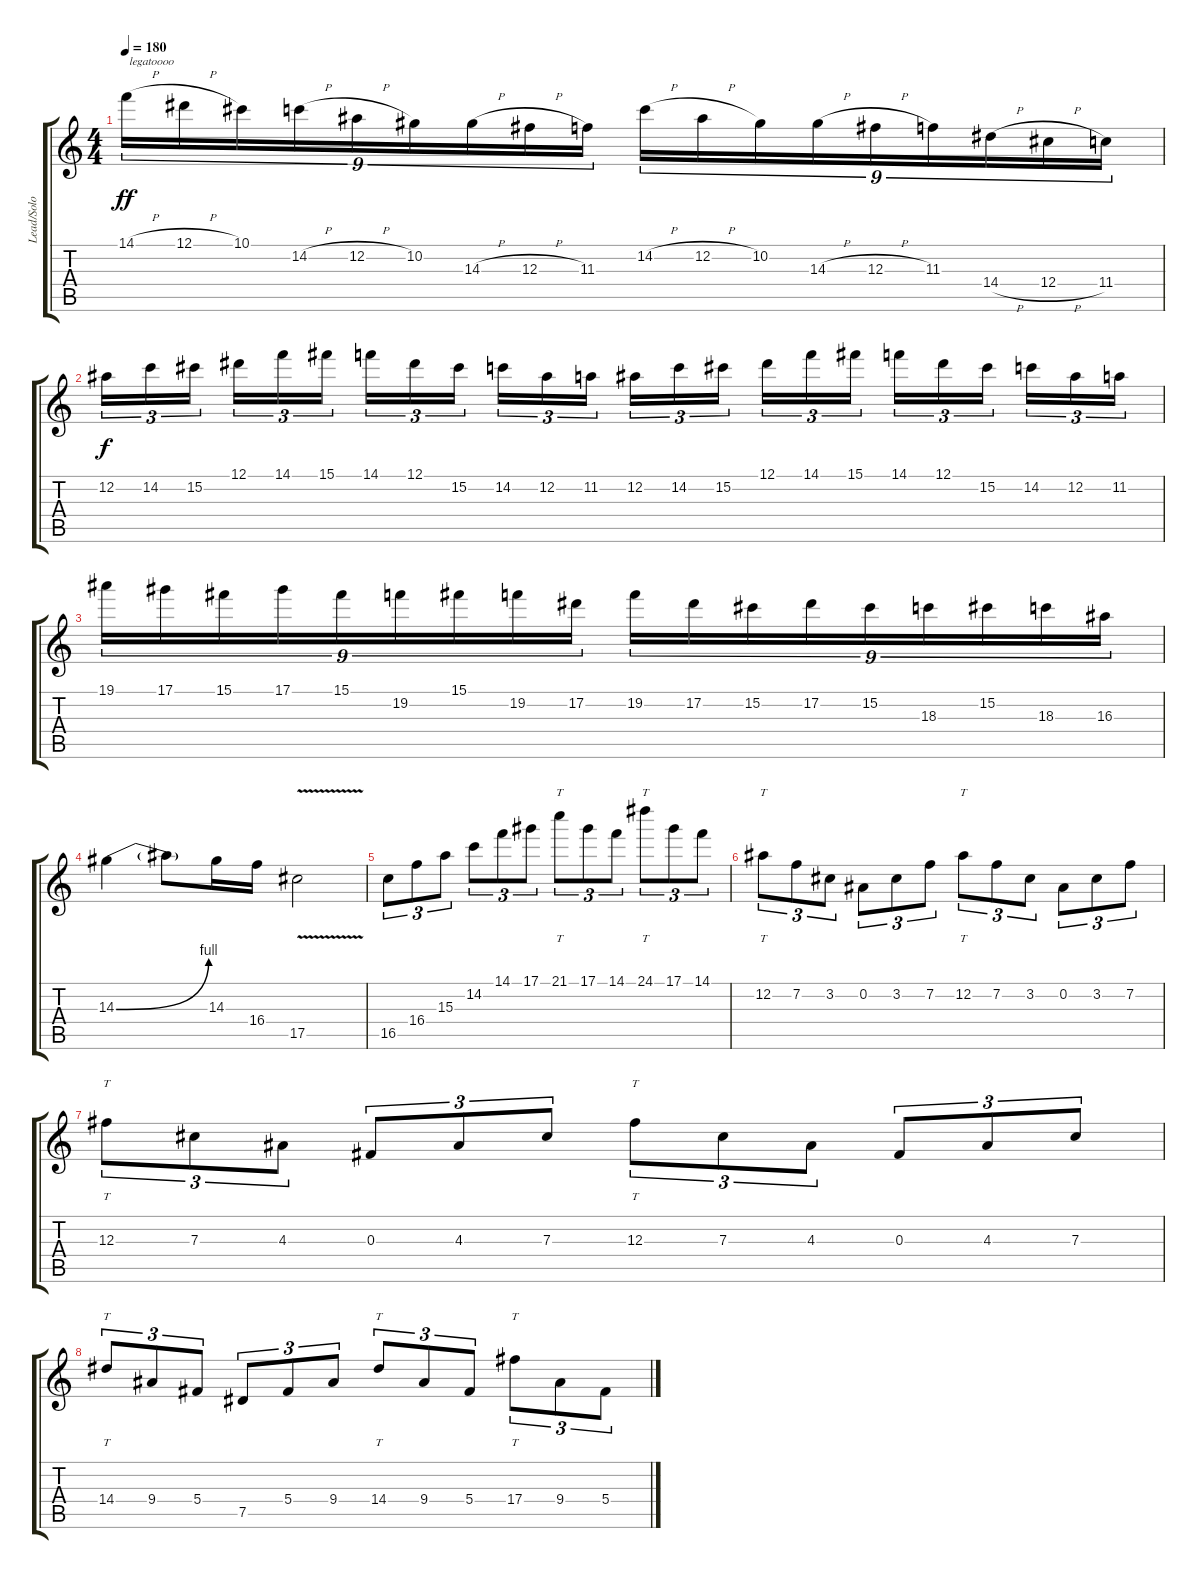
\track ("Lead/Solo - Ronny Dorian" "Lead/Solo ") {instrument overdrivenguitar}
\staff {score tabs}
\tuning (Eb4 Bb3 Gb3 Db3 Ab2 Eb2) {hide}
\ts (4 4)
\tempo 180
\clef g2
\ks c
14.1{h}.16{tu (9 8) txt " legatoooo" dy ff} 12.1{h}.16{tu (9 8)} 10.1.16{tu (9 8)} 14.2{h}.16{tu (9 8)} 12.2{h}.16{tu (9 8)} 10.2.16{tu (9 8)} 14.3{h}.16{tu (9 8)} 12.3{h}.16{tu (9 8)} 11.3.16{tu (9 8)} 14.2{h}.16{tu (9 8)} 12.2{h}.16{tu (9 8)} 10.2.16{tu (9 8)} 14.3{h}.16{tu (9 8)} 12.3{h}.16{tu (9 8)} 11.3.16{tu (9 8)} 14.4{h}.16{tu (9 8)} 12.4{h}.16{tu (9 8)} 11.4.16{tu (9 8)} |
12.2.16{tu (3 2) dy f} 14.2.16{tu (3 2)} 15.2.16{tu (3 2) beam splitsecondary} 12.1.16{tu (3 2)} 14.1.16{tu (3 2)} 15.1.16{tu (3 2)} 14.1.16{tu (3 2)} 12.1.16{tu (3 2)} 15.2.16{tu (3 2) beam splitsecondary} 14.2.16{tu (3 2)} 12.2.16{tu (3 2)} 11.2.16{tu (3 2)} 12.2.16{tu (3 2)} 14.2.16{tu (3 2)} 15.2.16{tu (3 2) beam splitsecondary} 12.1.16{tu (3 2)} 14.1.16{tu (3 2)} 15.1.16{tu (3 2)} 14.1.16{tu (3 2)} 12.1.16{tu (3 2)} 15.2.16{tu (3 2) beam splitsecondary} 14.2.16{tu (3 2)} 12.2.16{tu (3 2)} 11.2.16{tu (3 2)} |
19.1.16{tu (9 8)} 17.1.16{tu (9 8)} 15.1.16{tu (9 8)} 17.1.16{tu (9 8)} 15.1.16{tu (9 8)} 19.2.16{tu (9 8)} 15.1.16{tu (9 8)} 19.2.16{tu (9 8)} 17.2.16{tu (9 8)} 19.2.16{tu (9 8)} 17.2.16{tu (9 8)} 15.2.16{tu (9 8)} 17.2.16{tu (9 8)} 15.2.16{tu (9 8)} 18.3.16{tu (9 8)} 15.2.16{tu (9 8)} 18.3.16{tu (9 8)} 16.3.16{tu (9 8)} |
14.3{be (bend 0 0 60 4)}.4 14.3{t}.8 14.3.16 16.4.16 17.5{v}.2 |
16.5.8{tu (3 2)} 16.4.8{tu (3 2)} 15.3.8{tu (3 2)} 14.2.8{tu (3 2)} 14.1.8{tu (3 2)} 17.1.8{tu (3 2)} 21.1.8{tt tu (3 2)} 17.1.8{tu (3 2)} 14.1.8{tu (3 2)} 24.1.8{tt tu (3 2)} 17.1.8{tu (3 2)} 14.1.8{tu (3 2)} |
12.2.8{tt tu (3 2)} 7.2.8{tu (3 2)} 3.2.8{tu (3 2)} 0.2.8{tu (3 2)} 3.2.8{tu (3 2)} 7.2.8{tu (3 2)} 12.2.8{tt tu (3 2)} 7.2.8{tu (3 2)} 3.2.8{tu (3 2)} 0.2.8{tu (3 2)} 3.2.8{tu (3 2)} 7.2.8{tu (3 2)} |
12.3.8{tt tu (3 2)} 7.3.8{tu (3 2)} 4.3.8{tu (3 2)} 0.3.8{tu (3 2)} 4.3.8{tu (3 2)} 7.3.8{tu (3 2)} 12.3.8{tt tu (3 2)} 7.3.8{tu (3 2)} 4.3.8{tu (3 2)} 0.3.8{tu (3 2)} 4.3.8{tu (3 2)} 7.3.8{tu (3 2)} |
14.4.8{tt tu (3 2)} 9.4.8{tu (3 2)} 5.4.8{tu (3 2)} 7.5.8{tu (3 2)} 5.4.8{tu (3 2)} 9.4.8{tu (3 2)} 14.4.8{tt tu (3 2)} 9.4.8{tu (3 2)} 5.4.8{tu (3 2)} 17.4.8{tt tu (3 2)} 9.4.8{tu (3 2)} 5.4.8{tu (3 2)}
